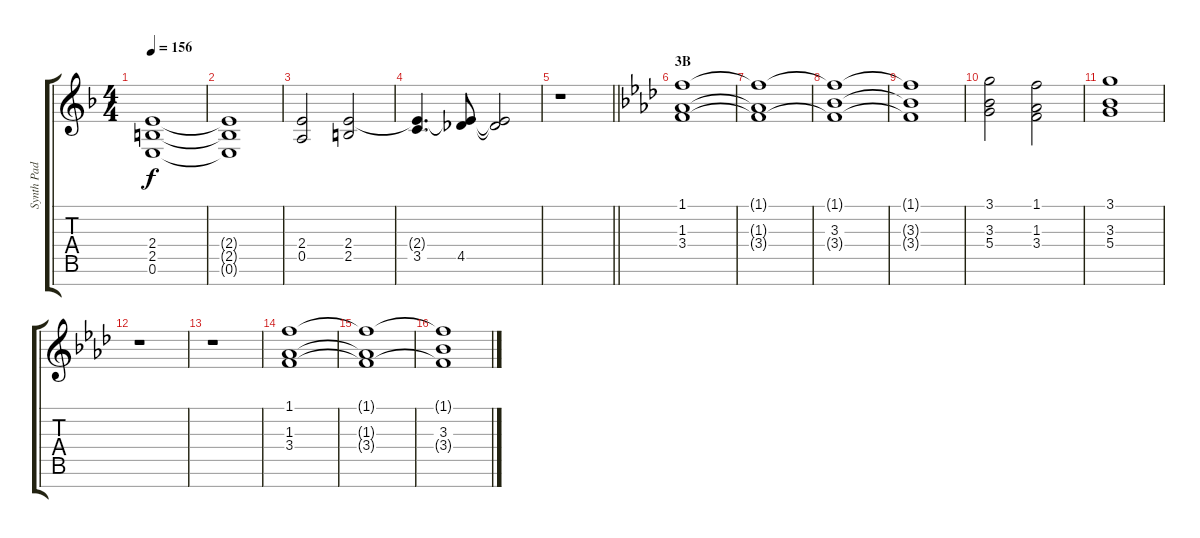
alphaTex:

\track ("Synth Pad II" "Synth Pad ") {instrument pad2warm}
\staff {score tabs}
\tuning (E5 B4 G4 D4 A3 E3 B2) {hide}
\ts (4 4)
\tempo 156
\clef g2
\ks f
(2.4 2.5 0.6).1{dy f} |
(2.4{t} 2.5{t} 0.6{t}).1 |
(2.4 0.5).2 (2.4 2.5).2 |
(2.4{t} 3.5).4{d} (2.4{t} 4.5).8 (2.4{t} 4.5{t}).2 |
\barLineRight lightlight
r.1 |
\section ("" "3B")
\ks ab
(1.1 1.3 3.4).1 |
(1.1{t} 1.3{t} 3.4{t}).1 |
(1.1{t} 3.3 3.4{t}).1 |
(1.1{t} 3.3{t} 3.4{t}).1 |
(3.1 3.3 5.4).2 (1.1 1.3 3.4).2 |
(3.1 3.3 5.4).1 |
r.1 |
r.1 |
(1.1 1.3 3.4).1 |
(1.1{t} 1.3{t} 3.4{t}).1 |
(1.1{t} 3.3 3.4{t}).1
